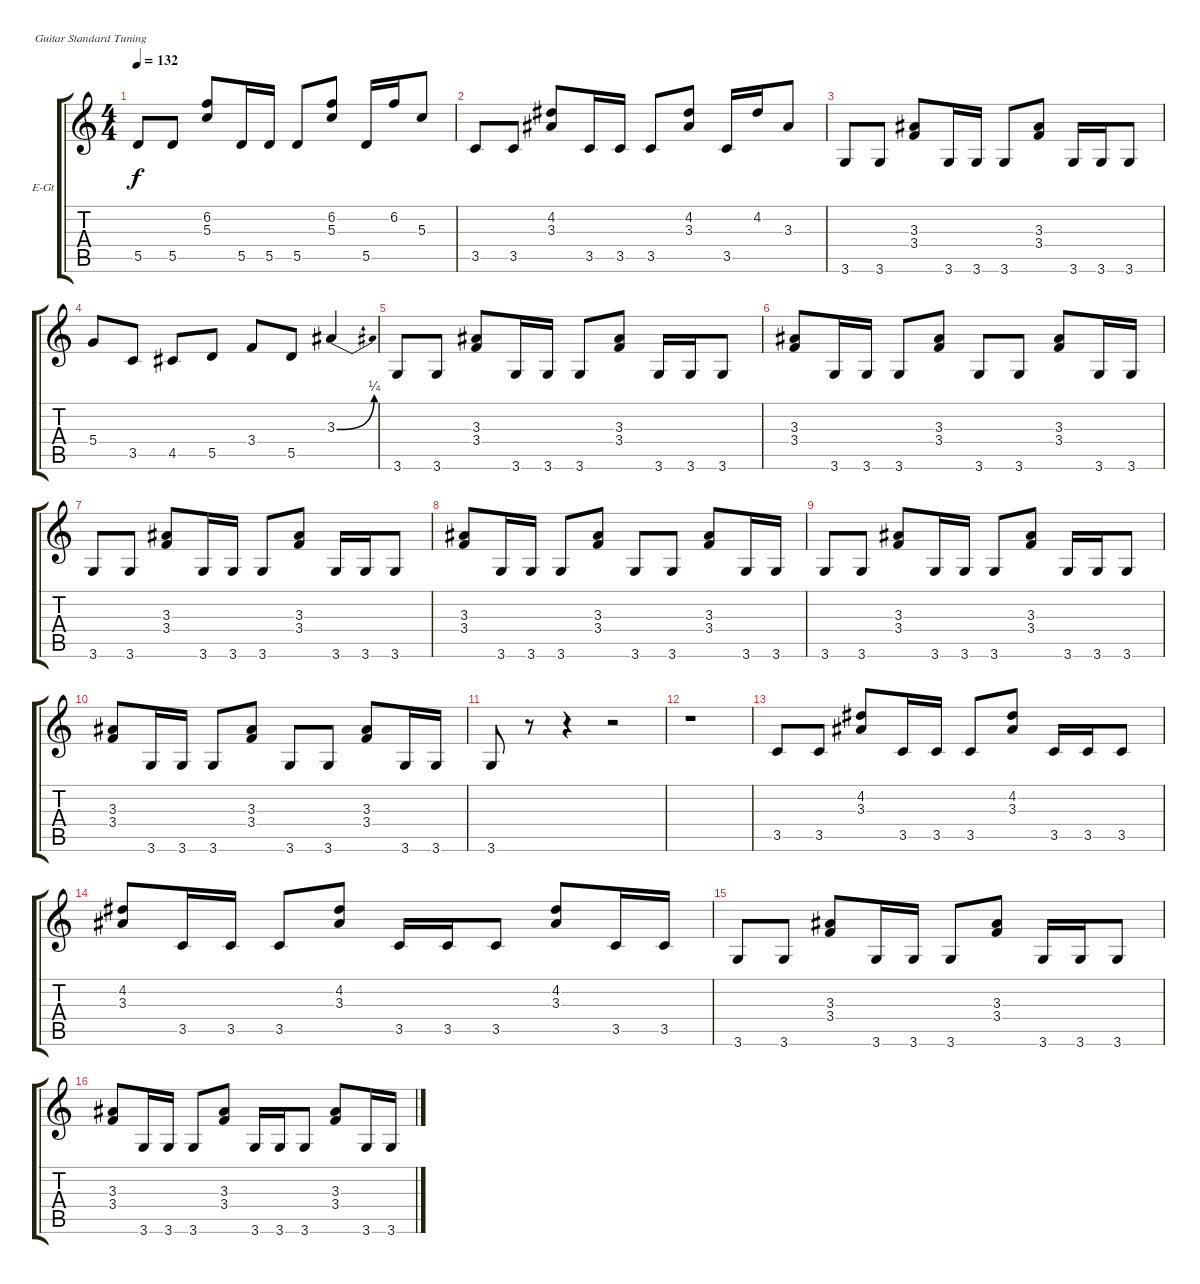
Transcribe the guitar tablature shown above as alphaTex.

\bracketExtendMode groupsimilarinstruments
\firstSystemTrackNameOrientation horizontal
\otherSystemsTrackNameOrientation horizontal
\track ("Guitar" "E-Gt") {instrument overdrivenguitar}
\staff {score tabs}
\tuning (E4 B3 G3 D3 A2 E2)
\ts (4 4)
\tempo 132
\clef g2
\ks c
5.5.8{dy f} 5.5.8 (6.2 5.3).8 5.5.16 5.5.16 5.5.8 (6.2 5.3).8 5.5.16 6.2.16 5.3.8 |
3.5.8 3.5.8 (4.2 3.3).8 3.5.16 3.5.16 3.5.8 (4.2 3.3).8 3.5.16 4.2.16 3.3.8 |
3.6.8 3.6.8 (3.3 3.4).8 3.6.16 3.6.16 3.6.8 (3.3 3.4).8 3.6.16 3.6.16 3.6.8 |
5.4.8 3.5.8 4.5.8 5.5.8 3.4.8 5.5.8 3.3{be (bend 0 0 60 1)}.4 |
3.6.8 3.6.8 (3.3 3.4).8 3.6.16 3.6.16 3.6.8 (3.3 3.4).8 3.6.16 3.6.16 3.6.8 |
(3.3 3.4).8 3.6.16 3.6.16 3.6.8 (3.3 3.4).8 3.6.8 3.6.8 (3.3 3.4).8 3.6.16 3.6.16 |
3.6.8 3.6.8 (3.3 3.4).8 3.6.16 3.6.16 3.6.8 (3.3 3.4).8 3.6.16 3.6.16 3.6.8 |
(3.3 3.4).8 3.6.16 3.6.16 3.6.8 (3.3 3.4).8 3.6.8 3.6.8 (3.3 3.4).8 3.6.16 3.6.16 |
3.6.8 3.6.8 (3.3 3.4).8 3.6.16 3.6.16 3.6.8 (3.3 3.4).8 3.6.16 3.6.16 3.6.8 |
(3.3 3.4).8 3.6.16 3.6.16 3.6.8 (3.3 3.4).8 3.6.8 3.6.8 (3.3 3.4).8 3.6.16 3.6.16 |
3.6.8 r.8 r.4 r.2 |
r.1 |
3.5.8 3.5.8 (4.2 3.3).8 3.5.16 3.5.16 3.5.8 (4.2 3.3).8 3.5.16 3.5.16 3.5.8 |
(4.2 3.3).8 3.5.16 3.5.16 3.5.8 (4.2 3.3).8 3.5.16 3.5.16 3.5.8 (4.2 3.3).8 3.5.16 3.5.16 |
3.6.8 3.6.8 (3.3 3.4).8 3.6.16 3.6.16 3.6.8 (3.3 3.4).8 3.6.16 3.6.16 3.6.8 |
(3.3 3.4).8 3.6.16 3.6.16 3.6.8 (3.3 3.4).8 3.6.16 3.6.16 3.6.8 (3.3 3.4).8 3.6.16 3.6.16
